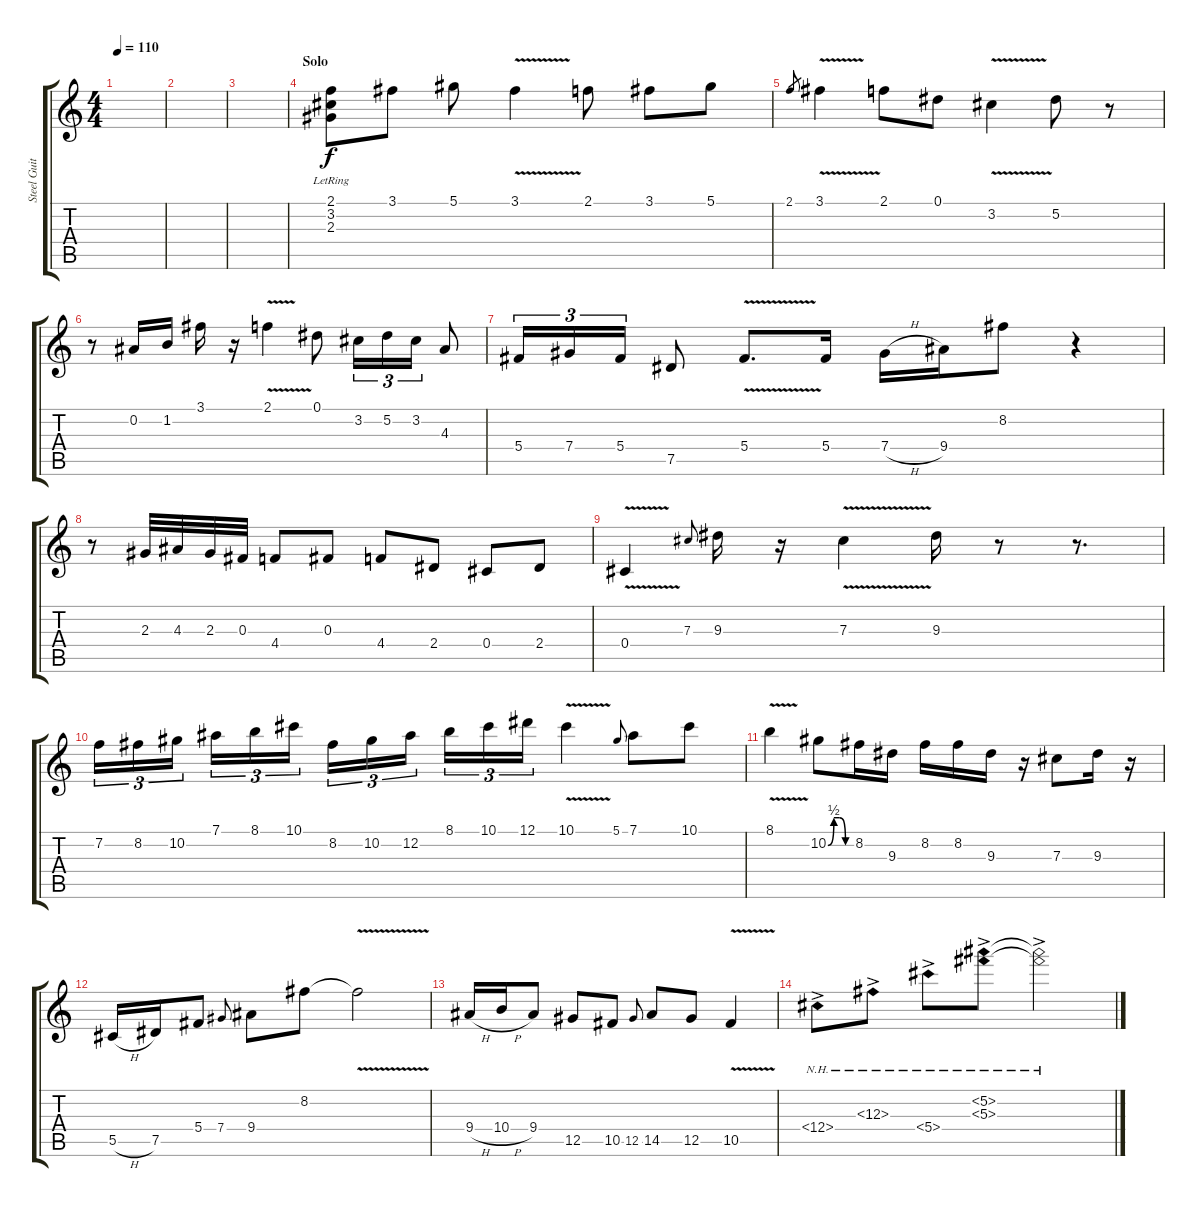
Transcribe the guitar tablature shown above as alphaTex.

\track ("Steel Guitar" "Steel Guit") {instrument acousticguitarsteel}
\staff {score tabs}
\tuning (Eb4 Bb3 Gb3 Db3 Ab2 Eb2) {hide}
\ts (4 4)
\tempo 110
\clef g2
\ks c
|
|
|
\section ("" "Solo")
(2.1{lr} 3.2 2.3).8 3.1.8 5.1.8 3.1{v}.4 2.1.8 3.1.8 5.1.8 |
2.1.8{gr} 3.1{v}.4 2.1.8 0.1.8 3.2{v}.4 5.2.8 r.8 |
r.8 0.2.16 1.2.16 3.1.16 r.16 2.1{v}.4 0.1.8 3.2.16{tu (3 2)} 5.2.16{tu (3 2)} 3.2.16{tu (3 2)} 4.3.8 |
5.4.16{tu (3 2)} 7.4.16{tu (3 2)} 5.4.16{tu (3 2)} 7.5.8 5.4{v}.8{d} 5.4.16 7.4{h}.16 9.4.16 8.2.8 r.4 |
r.8 2.3.32 4.3.32 2.3.32 0.3.32 4.4.8 0.3.8 4.4.8 2.4.8 0.4.8 2.4.8 |
0.4{v}.4 7.3.8{gr onbeat} 9.3.16 r.16 7.3{v}.4 9.3.16 r.8 r.8{d} |
7.2.16{tu (3 2)} 8.2.16{tu (3 2)} 10.2.16{tu (3 2)} 7.1.16{tu (3 2)} 8.1.16{tu (3 2)} 10.1.16{tu (3 2)} 8.2.16{tu (3 2)} 10.2.16{tu (3 2)} 12.2.16{tu (3 2)} 8.1.16{tu (3 2)} 10.1.16{tu (3 2)} 12.1.16{tu (3 2)} 10.1{v}.4 5.1.8{gr onbeat} 7.1.8 10.1.8 |
8.1{v}.4 10.2{be (custom 0 0 15 2 30 2 45 0 60 0)}.8 8.2.16 9.3.16 8.2.16 8.2.16 9.3.16 r.16 7.3.8 9.3.16 r.16 |
5.5{h}.16 7.5.16 5.4.8 7.4.8{gr onbeat} 9.4.8 8.2.8 8.2{v t}.2 |
9.4{h}.16 10.4{h}.16 9.4.8 12.5.8 10.5.8 12.5.8{gr onbeat} 14.5.8 12.5.8 10.5{v}.4 |
12.4{nh ac}.8 12.3{nh ac}.8 5.4{nh ac}.8 (5.2{nh ac} 5.3{nh ac}).8 (5.2{nh ac t} 5.3{nh ac t}).2
